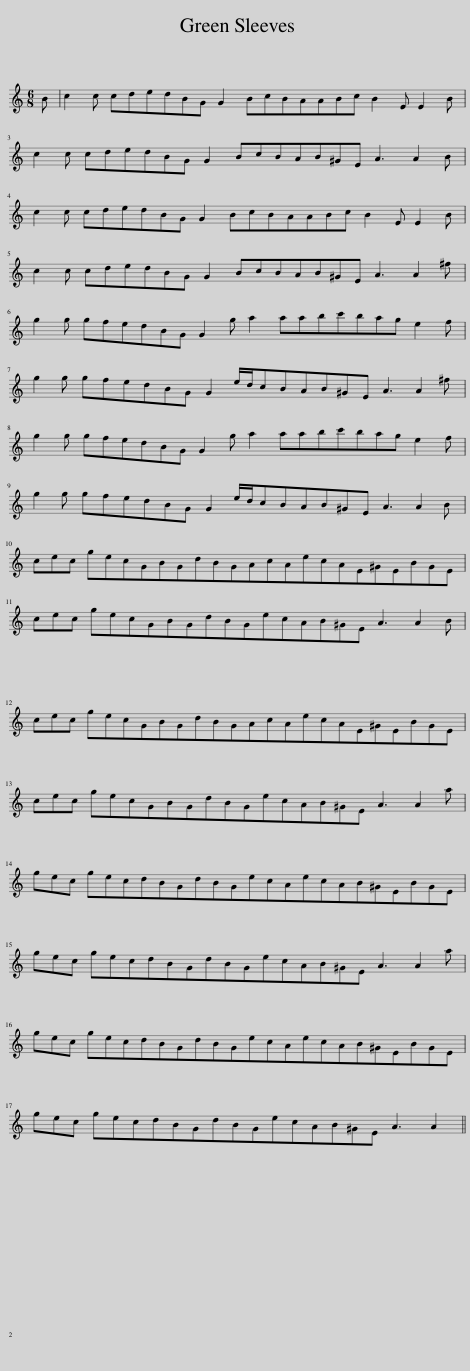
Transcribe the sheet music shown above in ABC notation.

X:1
L:1/8
M:6/8
I:linebreak $
K:C
V:1 treble
V:1
 B | c2 c cdedBG G2 BcBAABc B2 E E2 B |$ c2 c cdedBG G2 BcBAB^GE A3 A2 B |$ c2 c cdedBG G2 BcBAABc B2 E E2 B |$ c2 c cdedBG G2 BcBAB^GE A3 A2 ^f |$ %5
 g2 g gfedBG G2 g a2 aabc'bag e2 f |$ g2 g gfedBG G2 e/d/cBAB^GE A3 A2 ^f |$ g2 g gfedBG G2 g a2 aabc'bag e2 f |$ g2 g gfedBG G2 e/d/cBAB^GE A3 A2 B |$ cec gecGBGdBGAcAecAE^GEBGE |$ %10
 cec gecGBGdBGecAB^GE A3 A2 B |$ cec gecGBGdBGAcAecAE^GEBGE |$ cec gecGBGdBGecAB^GE A3 A2 a |$ gec gecdBGdBGecAecAB^GEBGE |$ gec gecdBGdBGecAB^GE A3 A2 a |$ %15
 gec gecdBGdBGecAecAB^GEBGE |$ gec gecdBGdBGecAB^GE A3 A2 || %17
